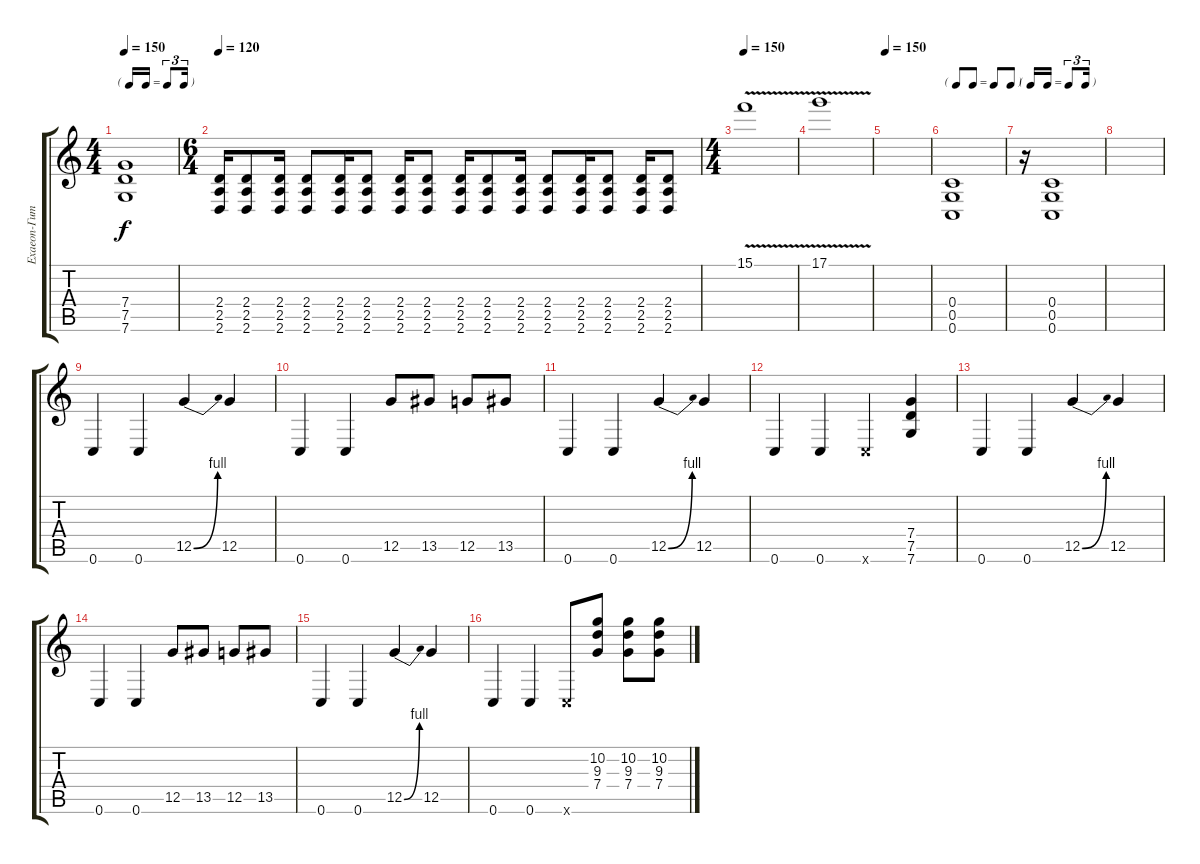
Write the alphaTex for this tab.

\track ("Exaeon-Гитара" "Exaeon-Гит") {instrument distortionguitar}
\staff {score tabs}
\tuning (D4 A3 F3 C3 G2 C2) {hide}
\ts (4 4)
\tf triplet16th
\tempo 150
\clef g2
\ks c
(7.4 7.5 7.6).1{dy f} |
\ts (6 4)
\tempo 120
(2.4 2.5 2.6).16 (2.4 2.5 2.6).8 (2.4 2.5 2.6).16 (2.4 2.5 2.6).8 (2.4 2.5 2.6).16 (2.4 2.5 2.6).8 (2.4 2.5 2.6).16 (2.4 2.5 2.6).8 (2.4 2.5 2.6).16 (2.4 2.5 2.6).8 (2.4 2.5 2.6).16 (2.4 2.5 2.6).8 (2.4 2.5 2.6).16 (2.4 2.5 2.6).8 (2.4 2.5 2.6).16 (2.4 2.5 2.6).8 |
\ts (4 4)
\tempo 150
15.1{v}.1 |
17.1{v}.1 |
\tempo 150
|
\tf none
(0.4 0.5 0.6).1 |
\tf triplet16th
r.16 (0.4 0.5 0.6).1 |
|
0.6.4 0.6.4 12.5{be (bend 0 0 60 4)}.4 12.5.4 |
0.6.4 0.6.4 12.5.8 13.5.8 12.5.8 13.5.8 |
0.6.4 0.6.4 12.5{be (bend 0 0 60 4)}.4 12.5.4 |
0.6.4 0.6.4 0.6{x}.4 (7.4 7.5 7.6).4 |
0.6.4 0.6.4 12.5{be (bend 0 0 60 4)}.4 12.5.4 |
0.6.4 0.6.4 12.5.8 13.5.8 12.5.8 13.5.8 |
0.6.4 0.6.4 12.5{be (bend 0 0 60 4)}.4 12.5.4 |
0.6.4 0.6.4 0.6{x}.8 (10.2 9.3 7.4).8 (10.2 9.3 7.4).8 (10.2 9.3 7.4).8
